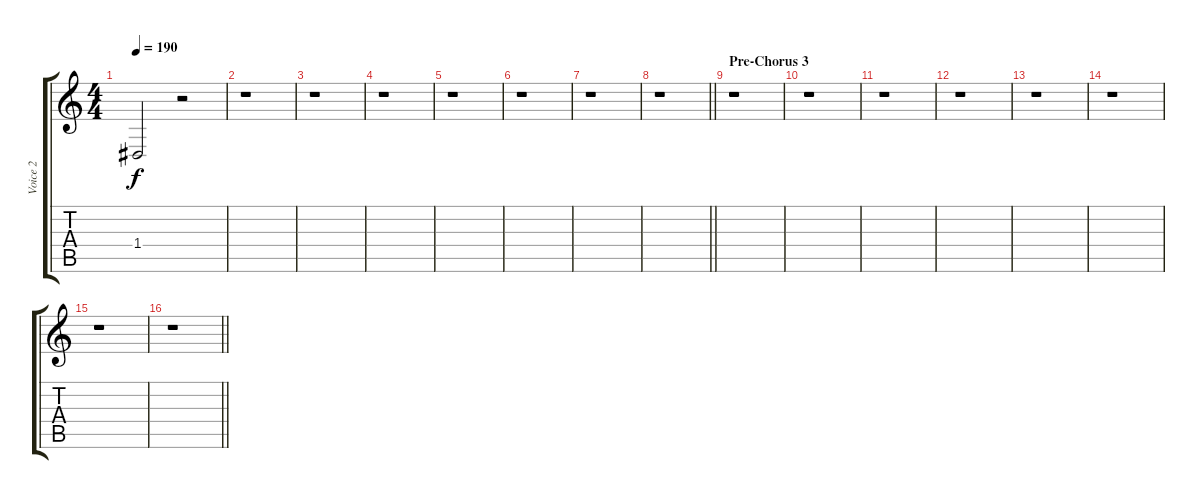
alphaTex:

\track ("Voice 2" "Voice 2") {instrument lead2sawtooth}
\staff {score tabs}
\tuning (E4 B3 G3 D3 A2 E2) {hide}
\ts (4 4)
\tempo 190
\clef g2
\ks c
1.4{t}.2{dy f} r.2 |
r.1 |
r.1 |
r.1 |
r.1 |
r.1 |
r.1 |
\barLineRight lightlight
r.1 |
\section ("" "Pre-Chorus 3")
r.1 |
r.1 |
r.1 |
r.1 |
r.1 |
r.1 |
r.1 |
\barLineRight lightlight
r.1
